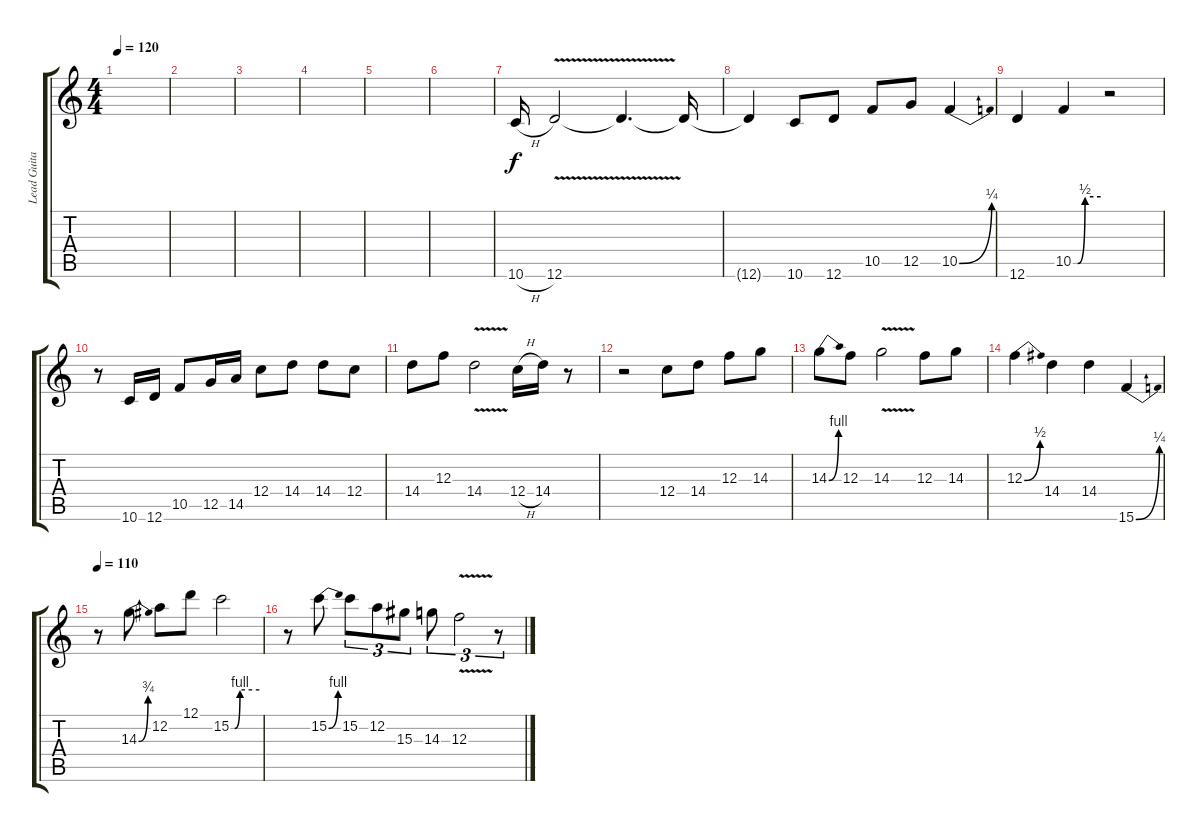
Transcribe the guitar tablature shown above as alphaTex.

\track ("Lead Guitar" "Lead Guita") {instrument overdrivenguitar}
\staff {score tabs}
\tuning (D4 A3 F3 C3 G2 D2) {hide}
\ts (4 4)
\tempo 120
\clef g2
\ks c
|
|
|
|
|
|
10.6{h}.16 12.6{v}.2 12.6{t}.4{d} 12.6{t}.16 |
12.6{t}.4 10.6.8 12.6.8 10.5.8 12.5.8 10.5{be (bend 0 0 60 1)}.4 |
12.6.4 10.5{be (custom 0 0 10 0 26 2 60 2)}.4 r.2 |
r.8 10.6.16 12.6.16 10.5.8 12.5.16 14.5.16 12.4.8 14.4.8 14.4.8 12.4.8 |
14.4.8 12.3.8 14.4{v}.2 12.4{h}.16 14.4.16 r.8 |
r.2 12.4.8 14.4.8 12.3.8 14.3.8 |
14.3{be (bend 0 0 60 4)}.8 12.3.8 14.3{v}.2 12.3.8 14.3.8 |
12.3{be (bend 0 0 60 2)}.4 14.4.4 14.4.4 15.6{be (bend 0 0 60 1)}.4 |
\tempo 110
r.8 14.3{be (bend 0 0 60 3)}.8 12.2.8 12.1.8 15.2{be (custom 0 0 8 0 19 4 60 4)}.2 |
r.8 15.2{be (bend 0 0 60 4)}.8 15.2.8{tu (3 2)} 12.2.8{tu (3 2)} 15.3.8{tu (3 2)} 14.3.8{tu (3 2)} 12.3{v}.2{tu (3 2)} r.8{tu (3 2)}
